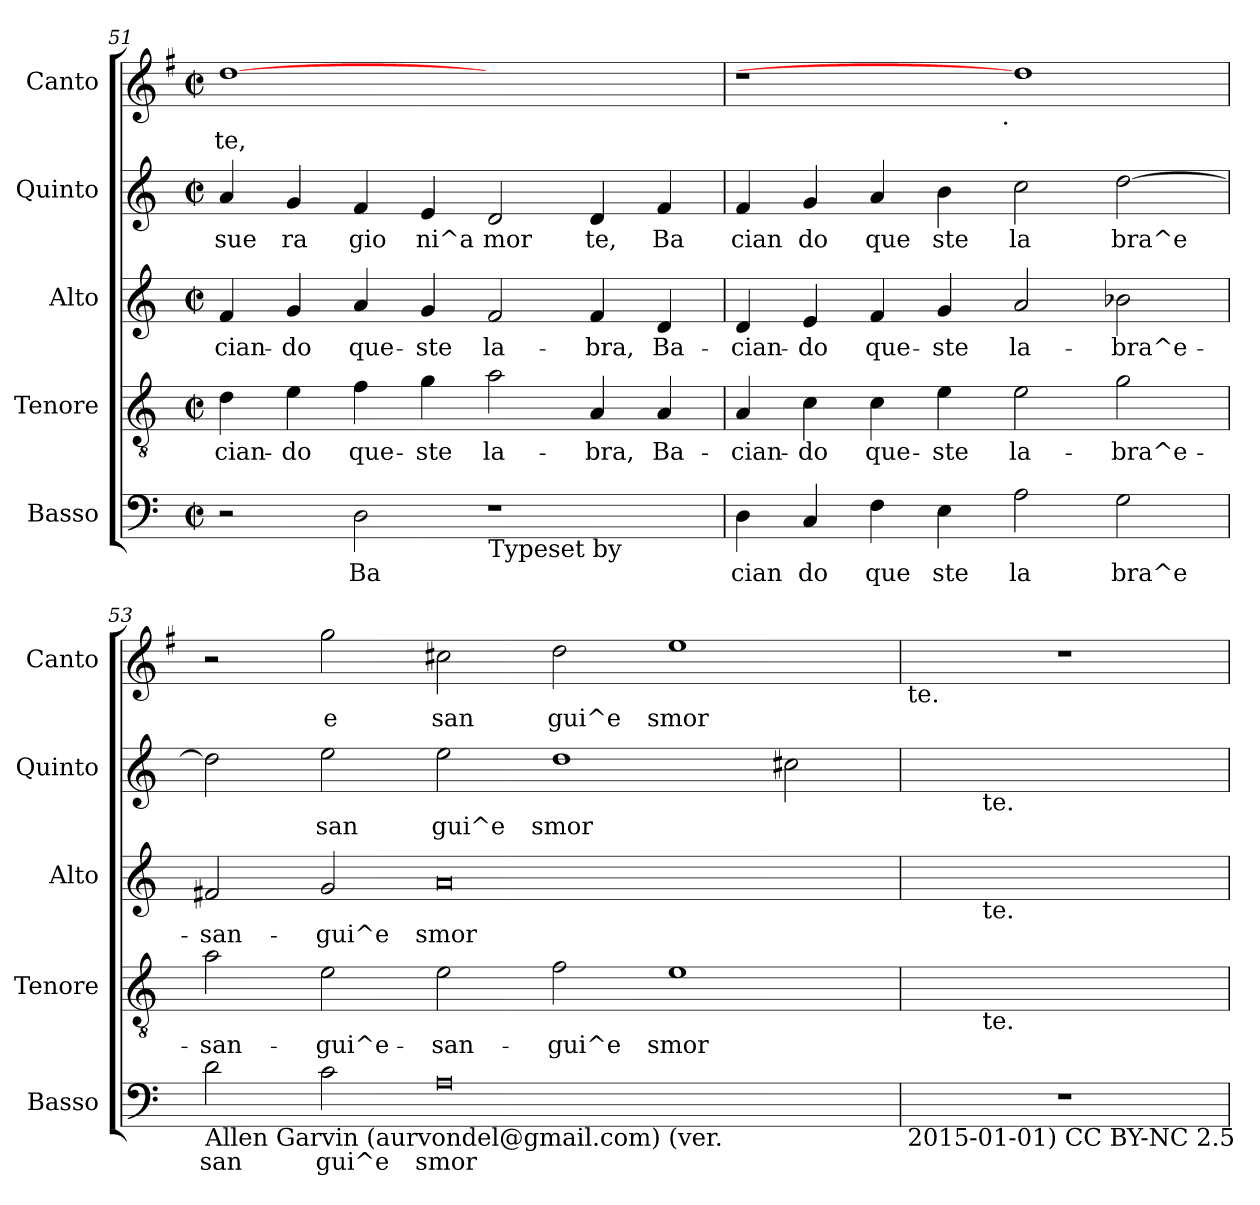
**kern	**text	**kern	**text	**kern	**text	**kern	**text	**kern	**text
*part5	*part5	*part4	*part4	*part3	*part3	*part2	*part2	*part1	*part1
*staff5	*staff5	*staff4	*staff4	*staff3	*staff3	*staff2	*staff2	*staff1	*staff1
*I"Basso	*	*I"Tenore	*	*I"Alto	*	*I"Quinto	*	*I"Canto	*
*I'Basso	*	*I'Tenore	*	*I'Alto	*	*I'Quinto	*	*I'Canto	*
!!LO:PB:g=z
*clefF4	*	*clefGv2	*	*clefG2	*	*clefG2	*	*clefG2	*
*	*	*	*	*	*	*	*	*ITrd-3c-5	*
*k[]	*	*k[]	*	*k[]	*	*k[]	*	*k[]	*
*C:	*	*C:	*	*C:	*	*C:	*	*C:	*
*M2/2	*	*M2/2	*	*M2/2	*	*M2/2	*	*M2/2	*
*met(c|)	*	*met(c|)	*	*met(c|)	*	*met(c|)	*	*met(c|)	*
=51	=51	=51	=51	=51	=51	=51	=51	=51	=51
!	!	!	!LO:LY:b	!	!LO:LY:b:cj	!	!LO:LY:b:cj	!	!LO:LY:b:cj
2r	.	4d\	cian-	4f/	cian-	4a/	sue	[1gg	-te,
!	!	!	!LO:LY:b	!	!LO:LY:b:cj	!	!LO:LY:b:cj	!	!
.	.	4e\	-do	4g/	-do	4g/	ra	.	.
!	!LO:LY:b:cj	!	!LO:LY:b	!	!LO:LY:b:cj	!	!LO:LY:b:cj	!	!
2D\	Ba	4f\	que-	4a/	que-	4f/	gio	.	.
!	!	!	!LO:LY:b	!	!LO:LY:b:cj	!	!LO:LY:b:cj	!	!
.	.	4g\	-ste	4g/	-ste	4e/	ni^a	.	.
!LO:TX:b:t=Typeset by	!	!	!	!	!	!	!	!	!
!	!	!	!LO:LY:b	!	!LO:LY:b:cj	!	!LO:LY:b:cj	!	!
1r	.	2a\	la-	2f/	la-	2d/	mor	1ryy	.
!	!	!	!LO:LY:b	!	!LO:LY:b:cj	!	!LO:LY:b:cj	!	!
.	.	4A/	-bra,	4f/	-bra,	4d/	te,	.	.
!	!	!	!LO:LY:b	!	!LO:LY:b:cj	!	!LO:LY:b:cj	!	!
.	.	4A/	Ba-	4d/	Ba-	4f/	Ba	.	.
=52	=52	=52	=52	=52	=52	=52	=52	=52	=52
!	!LO:LY:b:cj	!	!LO:LY:b	!	!LO:LY:b:cj	!	!LO:LY:b:cj	!	!
*	*	*	*	*	*	*	*	*^	*
4D\	cian	4A/	-cian-	4d/	-cian-	4f/	cian	1r	2ryy	.
!	!LO:LY:b:cj	!	!LO:LY:b	!	!LO:LY:b:cj	!	!LO:LY:b:cj	!	!	!
4C/	do	4c\	-do	4e/	-do	4g/	do	.	.	.
!	!LO:LY:b:cj	!	!LO:LY:b	!	!LO:LY:b:cj	!	!LO:LY:b:cj	!	!	!
4F\	que	4c\	que-	4f/	que-	4a/	que	.	4ryy	.
!	!LO:LY:b:cj	!	!LO:LY:b	!	!LO:LY:b:cj	!	!LO:LY:b:cj	!	!	!
4E\	ste	4e\	-ste	4g/	-ste	4b\	ste	.	8...ryy	.
!	!	!	!	!	!	!	!	!	!LO:TX:b:t=.	!
.	.	.	.	.	.	.	.	.	1ryy	.
!	!LO:LY:b:cj	!	!LO:LY:b	!	!LO:LY:b:cj	!	!LO:LY:b:cj	!	!	!
2A\	la	2e\	la-	2a/	la-	2cc\	la	1gg]	.	.
!	!LO:LY:b:cj	!	!LO:LY:b	!	!LO:LY:b:cj	!	!LO:LY:b:cj	!	!	!
2G\	bra^e	2g\	-bra^e-	2b-X\	-bra^e-	[>2dd\	bra^e	.	.	.
.	.	.	.	.	.	.	.	.	64ryy	.
=53	=53	=53	=53	=53	=53	=53	=53	=53	=53	=53
!LO:TX:b:t=Allen Garvin (aurvondel@gmail.com) (ver.	!	!	!	!	!	!	!	!	!	!
!	!LO:LY:b:cj	!	!LO:LY:b	!	!LO:LY:b:cj	!	!LO:LY:b:cj	!	!	!
*	*	*	*	*	*	*	*	*v	*v	*
2d\	san	2a\	-san-	2f#X/	-san-	2dd\]	.	2r	.
!	!LO:LY:b:cj	!	!LO:LY:b	!	!LO:LY:b:cj	!	!LO:LY:b:cj	!	!LO:LY:b:cj
2c\	gui^e	2e\	-gui^e-	2g/	-gui^e	2ee\	san	2ccc\	e
!	!LO:LY:b:cj	!	!LO:LY:b	!	!LO:LY:b:cj	!	!LO:LY:b:cj	!	!LO:LY:b:cj
0A	smor	2e\	-san-	0a	smor-	2ee\	gui^e	2ff#X\	san
!	!	!	!LO:LY:b	!	!	!	!LO:LY:b:cj	!	!LO:LY:b:cj
.	.	2f\	-gui^e	.	.	1dd	smor	2gg\	gui^e
!	!	!	!LO:LY:b	!	!	!	!	!	!LO:LY:b:cj
.	.	1e	smor-	.	.	.	.	1aa	smor
!	!	!	!	!	!	!	!LO:LY:b:cj	!	!
.	.	.	.	.	.	2cc#\	.	.	.
=54	=54	=54	=54	=54	=54	=54	=54	=54	=54
!	!	!	!	!	!	!	!	!LO:TX:b:t=te.	!
!LO:TX:b:t=2015-01-01) CC BY-NC 2.5	!	!	!	!	!	!	!	!	!
1r	.	8ryy	.	8ryy	.	8ryy	.	1r	.
!	!	!	!	!	!	!LO:TX:b:t=te.	!	!	!
!	!	!	!	!LO:TX:b:t=te.	!	!	!	!	!
!	!	!LO:TX:b:t=te.	!	!	!	!	!	!	!
.	.	2..ryy	.	2..ryy	.	2..ryy	.	.	.
=	=	=	=	=	=	=	=	=	=
*-	*-	*-	*-	*-	*-	*-	*-	*-	*-
